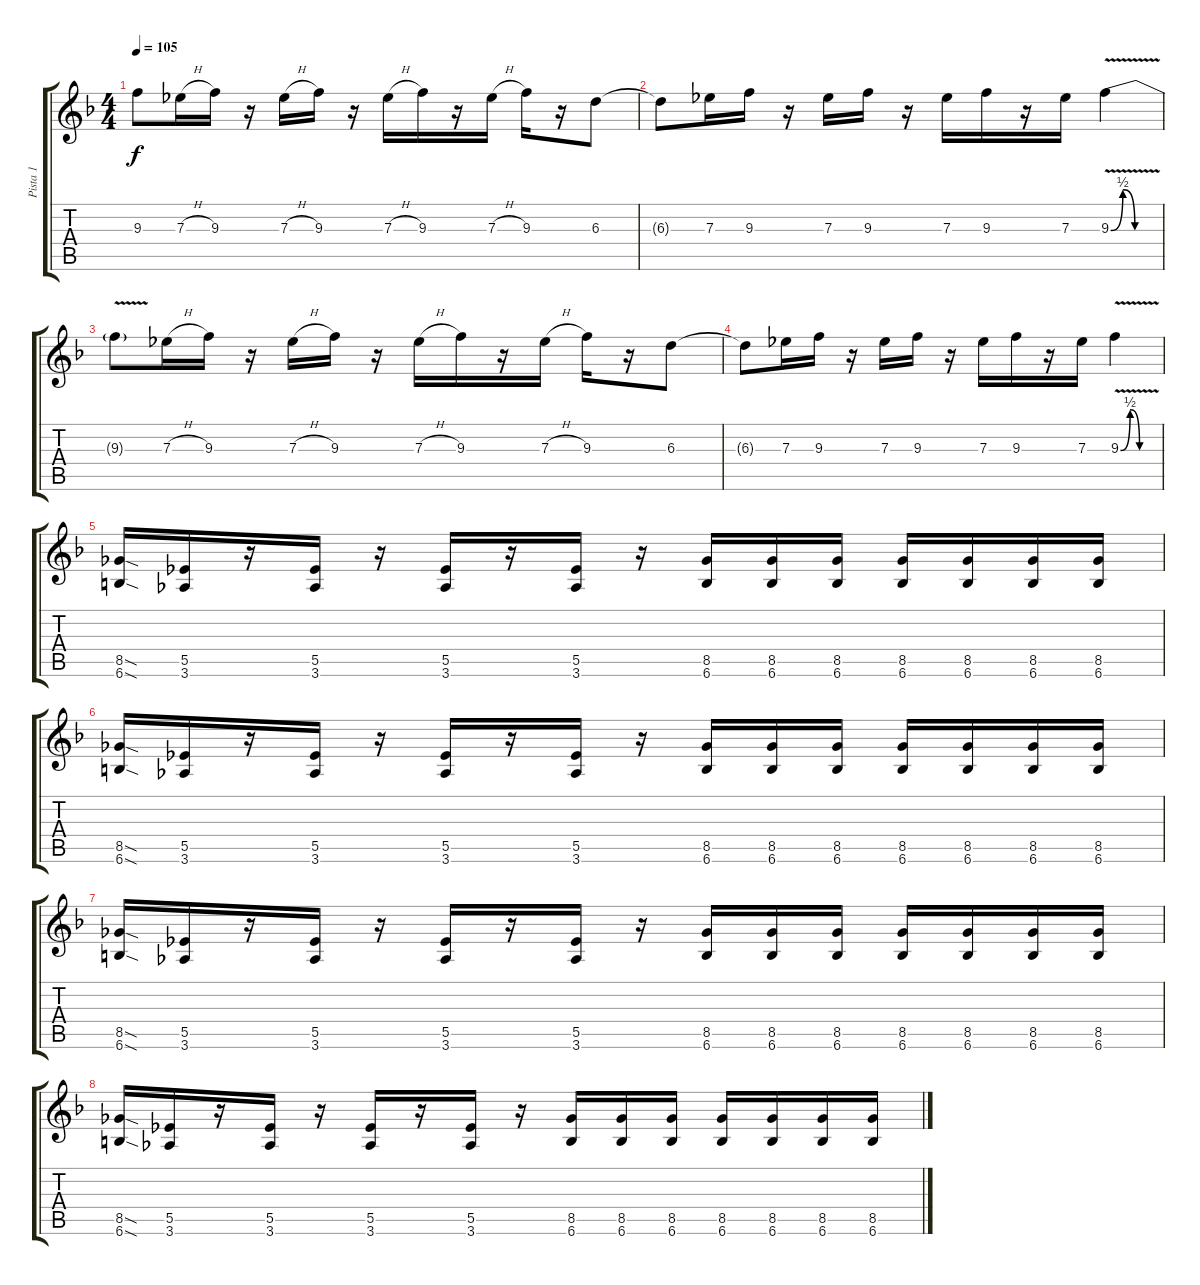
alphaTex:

\track ("Pista 1" "Pista 1") {instrument overdrivenguitar}
\staff {score tabs}
\tuning (F4 C4 Ab3 Eb3 Bb2 F2) {hide}
\ts (4 4)
\tempo 105
\clef g2
\ks f
9.3{t}.8{dy f} 7.3{h}.16 9.3.16 r.16 7.3{h}.16 9.3.16 r.16 7.3{h}.16 9.3.16 r.16 7.3{h}.16 9.3.16 r.16 6.3.8 |
6.3{t}.8 7.3.16 9.3.16 r.16 7.3.16 9.3.16 r.16 7.3.16 9.3.16 r.16 7.3.16 9.3{be (custom 0 0 15 2 30 0 45 0 60 0) v}.4 |
9.3{t}.8 7.3{h}.16 9.3.16 r.16 7.3{h}.16 9.3.16 r.16 7.3{h}.16 9.3.16 r.16 7.3{h}.16 9.3.16 r.16 6.3.8 |
6.3{t}.8 7.3.16 9.3.16 r.16 7.3.16 9.3.16 r.16 7.3.16 9.3.16 r.16 7.3.16 9.3{be (custom 0 0 15 2 30 0 45 0 60 0) v}.4 |
(8.5{sod} 6.6{sod}).16 (5.5 3.6).16 r.16 (5.5 3.6).16 r.16 (5.5 3.6).16 r.16 (5.5 3.6).16 r.16 (8.5 6.6).16 (8.5 6.6).16 (8.5 6.6).16 (8.5 6.6).16 (8.5 6.6).16 (8.5 6.6).16 (8.5 6.6).16 |
(8.5{sod} 6.6{sod}).16 (5.5 3.6).16 r.16 (5.5 3.6).16 r.16 (5.5 3.6).16 r.16 (5.5 3.6).16 r.16 (8.5 6.6).16 (8.5 6.6).16 (8.5 6.6).16 (8.5 6.6).16 (8.5 6.6).16 (8.5 6.6).16 (8.5 6.6).16 |
(8.5{sod} 6.6{sod}).16 (5.5 3.6).16 r.16 (5.5 3.6).16 r.16 (5.5 3.6).16 r.16 (5.5 3.6).16 r.16 (8.5 6.6).16 (8.5 6.6).16 (8.5 6.6).16 (8.5 6.6).16 (8.5 6.6).16 (8.5 6.6).16 (8.5 6.6).16 |
(8.5{sod} 6.6{sod}).16 (5.5 3.6).16 r.16 (5.5 3.6).16 r.16 (5.5 3.6).16 r.16 (5.5 3.6).16 r.16 (8.5 6.6).16 (8.5 6.6).16 (8.5 6.6).16 (8.5 6.6).16 (8.5 6.6).16 (8.5 6.6).16 (8.5 6.6).16
